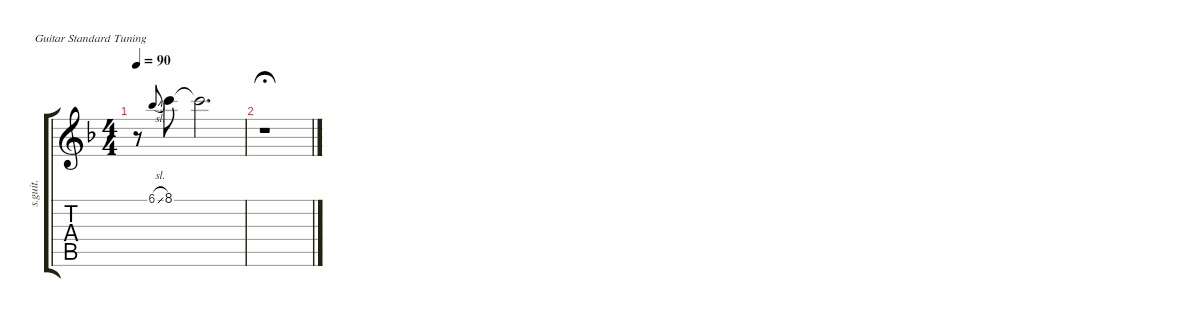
\defaultSystemsLayout 2
\hideDynamics
\track ("Lead Steel Guitar" "s.guit.") {defaultSystemsLayout 2 instrument acousticguitarsteel}
\staff {score tabs}
\tuning (E4 B3 G3 D3 A2 E2)
\ts (4 4)
\scale
0.524428
\tempo 90
\accidentals auto
\clef g2
\ottava regular
\simile none
\ks dminor
r.8{dy mf beam Down} 6.1{sl acc b}.8{gr onbeat beam Up} 8.1{acc forcenatural}.8{beam Down} 8.1{t acc forcenatural}.2{d beam Down} |
\scale
0.475572 r.1{fermata (medium 0.5) beam Down}
